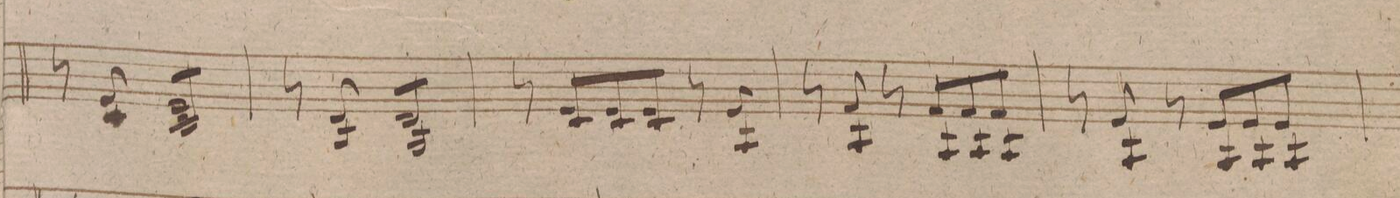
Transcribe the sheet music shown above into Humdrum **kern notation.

**kern	**dynam
*I"Violino 2do	*
*clefG2	*
*k[f#c#g#]	*
*M3/4	*
8r	.
8e/ 8c#/	.
8e/L 8c#/	.
8e/ 8c#/	.
8e/ 8c#/	.
8e/J 8c#/	.
=17	=17
8r	.
8d/ 8B/	.
8d/L 8B/	.
8d/ 8B/	.
8d/ 8B/	.
8d/J 8B/	.
*Xtremolo	*
=18	=18
8r	.
8e/L 8c#/	.
8e/ 8c#/	.
8e/J 8c#/	.
8r	.
8e/ 8A/	.
=19	=19
8r	.
8f#/ 8A/	.
8r	.
8f#/L 8A/	.
8f#/ 8A/	.
8f#/J 8A/	.
=20	=20
8r	.
8e/ 8A/	.
8r	.
8e/L 8A/	.
8e/ 8A/	.
8e/J 8A/	.
=21	=21
*-	*-
